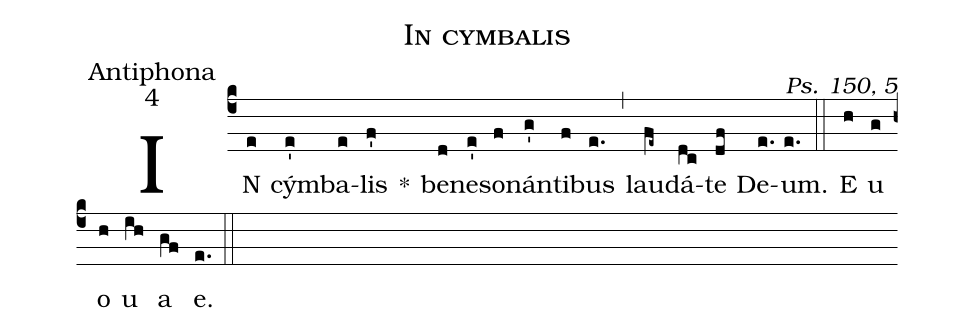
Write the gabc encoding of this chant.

name:In cymbalis;
office-part:Antiphona;
mode:4;
commentary:Ps. 150, 5;
%%
(c4)
IN(e) cým(e')ba(e)lis(f') *()
be(d)ne(e')so(f)nán(g')ti(f)bus(e.) (,)
lau(fe~)dá(dc)te(df) De(e.)um.(e.) (::)
E(h) u(g) o(h) u(ih) a(gf) e.(e.) (::)
